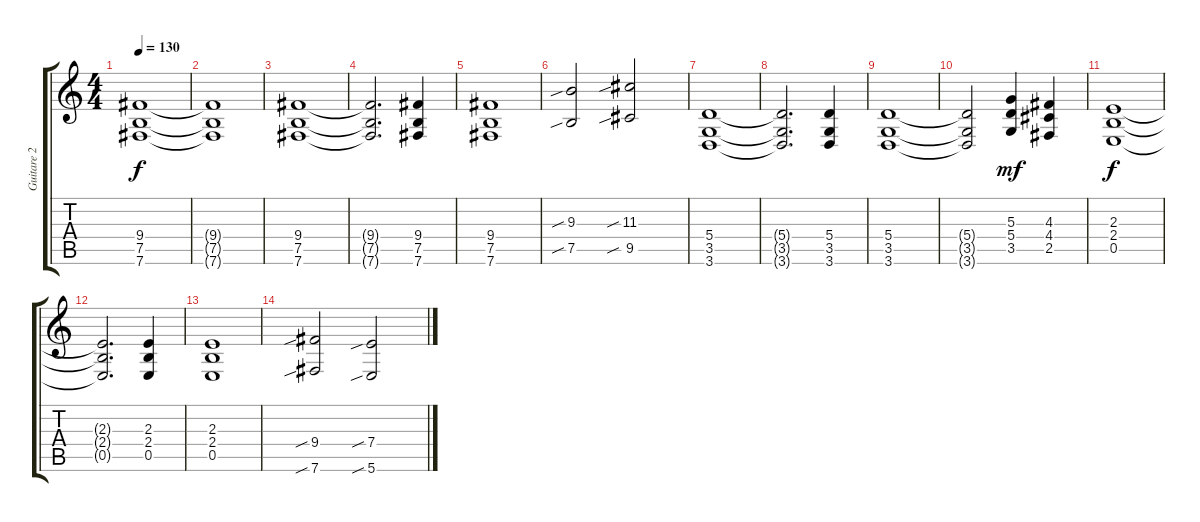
\track ("Guitare 2" "Guitare 2") {instrument distortionguitar}
\staff {score tabs}
\tuning (B3 Gb3 D3 A2 E2 B1) {hide}
\ts (4 4)
\tempo 130
\clef g2
\ks c
(9.4 7.5 7.6).1{dy f} |
(9.4{t} 7.5{t} 7.6{t}).1 |
(9.4 7.5 7.6).1 |
(9.4{t} 7.5{t} 7.6{t}).2{d} (9.4 7.5 7.6).4 |
(9.4 7.5 7.6).1 |
(9.3{sib} 7.5{sib}).2 (11.3{sib} 9.5{sib}).2 |
(5.4 3.5 3.6).1 |
(5.4{t} 3.5{t} 3.6{t}).2{d} (5.4 3.5 3.6).4 |
(5.4 3.5 3.6).1 |
(5.4{t} 3.5{t} 3.6{t}).2 (5.3 5.4 3.5).4{dy mf} (4.3 4.4 2.5).4 |
(2.3 2.4 0.5).1{dy f} |
(2.3{t} 2.4{t} 0.5{t}).2{d} (2.3 2.4 0.5).4 |
(2.3 2.4 0.5).1 |
(9.4{sib} 7.6{sib}).2 (7.4{sib} 5.6{sib}).2
